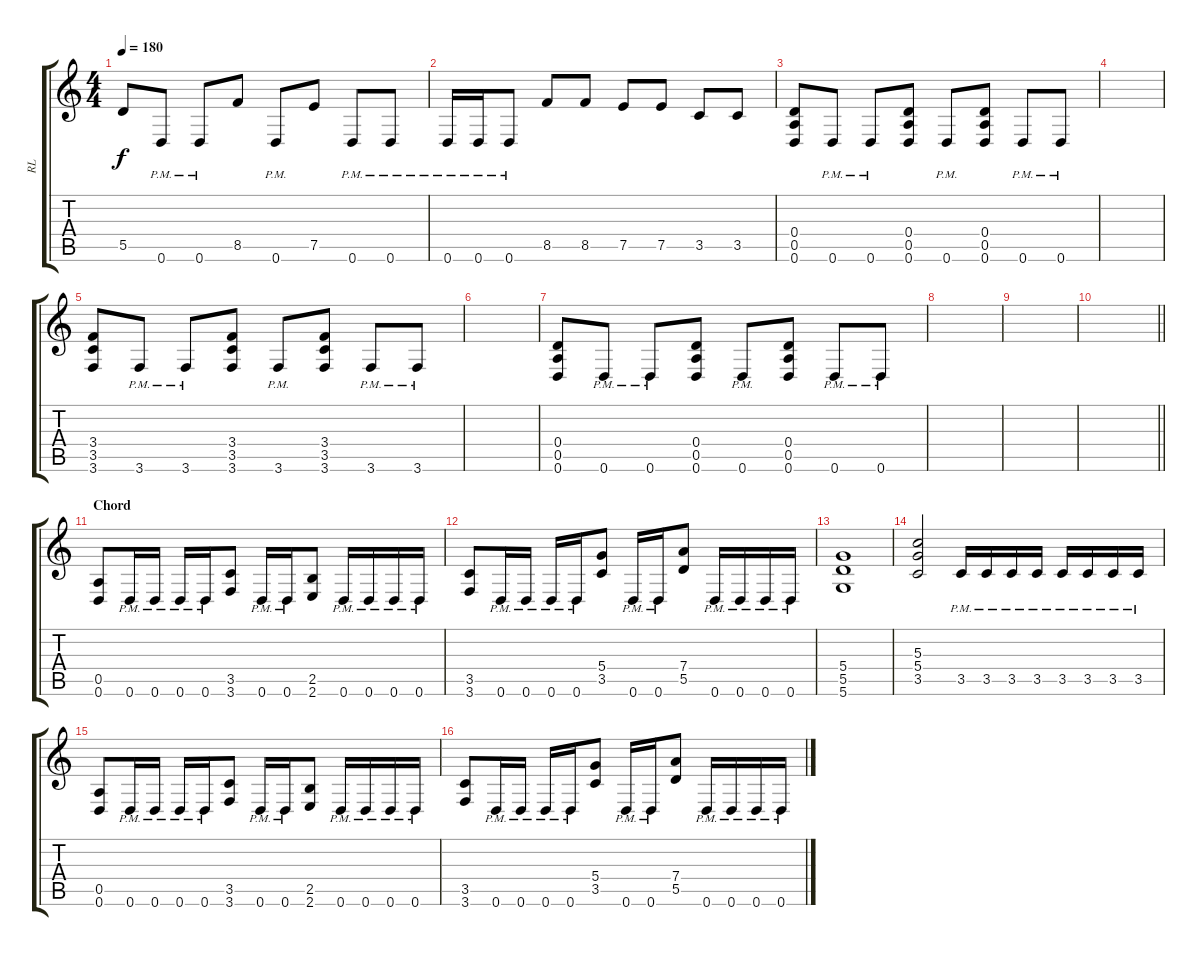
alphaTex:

\track ("RL" "RL") {instrument distortionguitar}
\staff {score tabs}
\tuning (E4 B3 G3 D3 A2 D2) {hide}
\ts (4 4)
\tempo 180
\clef g2
\ks c
5.5.8{dy f} 0.6{pm}.8 0.6{pm}.8 8.5.8 0.6{pm}.8 7.5.8 0.6{pm}.8 0.6{pm}.8 |
0.6{pm}.16 0.6{pm}.16 0.6{pm}.8 8.5.8 8.5.8 7.5.8 7.5.8 3.5.8 3.5.8 |
(0.4 0.5 0.6).8 0.6{pm}.8 0.6{pm}.8 (0.4 0.5 0.6).8 0.6{pm}.8 (0.4 0.5 0.6).8 0.6{pm}.8 0.6{pm}.8 |
|
(3.4 3.5 3.6).8 3.6{pm}.8 3.6{pm}.8 (3.4 3.5 3.6).8 3.6{pm}.8 (3.4 3.5 3.6).8 3.6{pm}.8 3.6{pm}.8 |
|
(0.4 0.5 0.6).8 0.6{pm}.8 0.6{pm}.8 (0.4 0.5 0.6).8 0.6{pm}.8 (0.4 0.5 0.6).8 0.6{pm}.8 0.6{pm}.8 |
|
|
\barLineRight lightlight
|
\section ("" "Chord")
(0.5 0.6).8 0.6{pm}.16 0.6{pm}.16 0.6{pm}.16 0.6{pm}.16 (3.5 3.6).8 0.6{pm}.16 0.6{pm}.16 (2.5 2.6).8 0.6{pm}.16 0.6{pm}.16 0.6{pm}.16 0.6{pm}.16 |
(3.5 3.6).8 0.6{pm}.16 0.6{pm}.16 0.6{pm}.16 0.6{pm}.16 (5.4 3.5).8 0.6{pm}.16 0.6{pm}.16 (7.4 5.5).8 0.6{pm}.16 0.6{pm}.16 0.6{pm}.16 0.6{pm}.16 |
(5.4 5.5 5.6).1 |
(5.3 5.4 3.5).2 3.5{pm}.16 3.5{pm}.16 3.5{pm}.16 3.5{pm}.16 3.5{pm}.16 3.5{pm}.16 3.5{pm}.16 3.5{pm}.16 |
(0.5 0.6).8 0.6{pm}.16 0.6{pm}.16 0.6{pm}.16 0.6{pm}.16 (3.5 3.6).8 0.6{pm}.16 0.6{pm}.16 (2.5 2.6).8 0.6{pm}.16 0.6{pm}.16 0.6{pm}.16 0.6{pm}.16 |
(3.5 3.6).8 0.6{pm}.16 0.6{pm}.16 0.6{pm}.16 0.6{pm}.16 (5.4 3.5).8 0.6{pm}.16 0.6{pm}.16 (7.4 5.5).8 0.6{pm}.16 0.6{pm}.16 0.6{pm}.16 0.6{pm}.16
